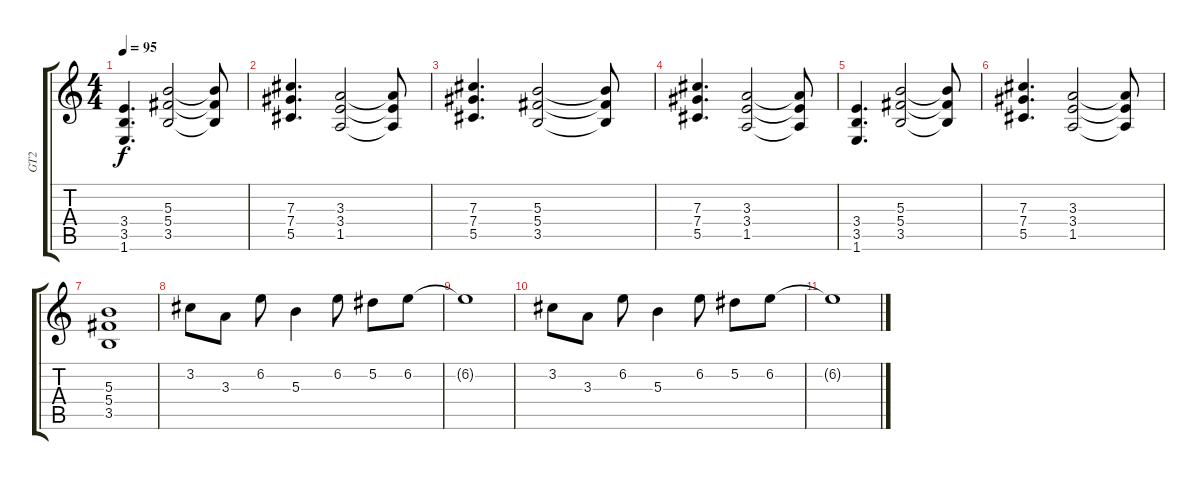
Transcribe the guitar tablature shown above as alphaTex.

\track ("GT2" "GT2") {instrument electricguitarclean}
\staff {score tabs}
\tuning (Eb4 Bb3 Gb3 Db3 Ab2 Eb2) {hide}
\ts (4 4)
\tempo 95
\clef g2
\ks c
(3.4 3.5 1.6).4{d dy f} (5.3 5.4 3.5).2 (5.3{t} 5.4{t} 3.5{t}).8 |
(7.3 7.4 5.5).4{d} (3.3 3.4 1.5).2 (3.3{t} 3.4{t} 1.5{t}).8 |
(7.3 7.4 5.5).4{d} (5.3 5.4 3.5).2 (5.3{t} 5.4{t} 3.5{t}).8 |
(7.3 7.4 5.5).4{d} (3.3 3.4 1.5).2 (3.3{t} 3.4{t} 1.5{t}).8 |
(3.4 3.5 1.6).4{d} (5.3 5.4 3.5).2 (5.3{t} 5.4{t} 3.5{t}).8 |
(7.3 7.4 5.5).4{d} (3.3 3.4 1.5).2 (3.3{t} 3.4{t} 1.5{t}).8 |
(5.3 5.4 3.5).1 |
3.2.8{instrument electricguitarclean} 3.3.8 6.2.8 5.3.4 6.2.8 5.2.8 6.2.8 |
6.2{t}.1 |
3.2.8 3.3.8 6.2.8 5.3.4 6.2.8 5.2.8 6.2.8 |
6.2{t}.1
